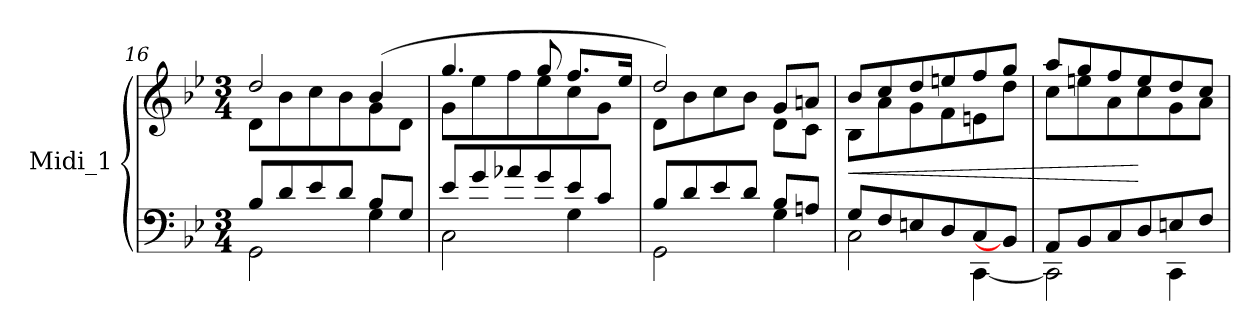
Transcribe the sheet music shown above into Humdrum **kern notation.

**kern	**kern	**dynam
*part1	*part1	*part1
*staff2	*staff1	*staff1/2
*I"Midi_1	*	*
!!LO:LB:g=z
*clefF4	*clefG2	*
*k[b-e-]	*k[b-e-]	*
*B-:	*B-:	*
*M3/4	*M3/4	*
=16	=16	=16
*^	*^	*
8B-/L	2GG\	2dd/	8d\L	.
8d/	.	.	8b-\	.
8e-/	.	.	8cc\	.
8d/J	.	.	8b-\	.
8B-/L	4G\	(>4b-/	8g\	.
8G/J	.	.	8d\J	.
=17	=17	=17	=17	=17
8e-/L	2C\	4.gg/	8g\L	.
8g/	.	.	8ee-\	.
8a-X/	.	.	8ff\	.
8g/	.	8gg/	8ee-\	.
8e-/	4G\	8.ff/L	8cc\	.
8c/J	.	.	8g\J	.
.	.	16ee-/Jk	.	.
=18	=18	=18	=18	=18
8B-/L	2GG\	2dd/)	8d\L	.
8d/	.	.	8b-\	.
8e-/	.	.	8cc\	.
8d/J	.	.	8b-\J	.
8B-/L	4G\	8g/L	8d\L	.
8Ani/J	.	8ani/J	8c\J	.
=19	=19	=19	=19	=19
!	!	!	!	!LO:HP:b
8G/L	2C\	8b-/L	8B-\L	<
8F/	.	8cc/	8a\	.
8En/	.	8dd/	8g\	.
8D/	.	8een/	8f\	.
8C/	[4CC\	8ff/	8en\	.
8BB-/J]	.	8gg/J	8dd\J	.
=20	=20	=20	=20	=20
8AA/L	2CC\]	8aa/L	8cc\L	.
8BB-/	.	8gg/	8een\	.
8C/	.	8ff/	8a\	.
8D/	.	8ee/	8cc\	[
8En/	4CC\	8dd/	8g\	.
8F/J	.	8cc/J	8a\J	.
*v	*v	*	*	*
*	*v	*v	*
=	=	=
*-	*-	*-
